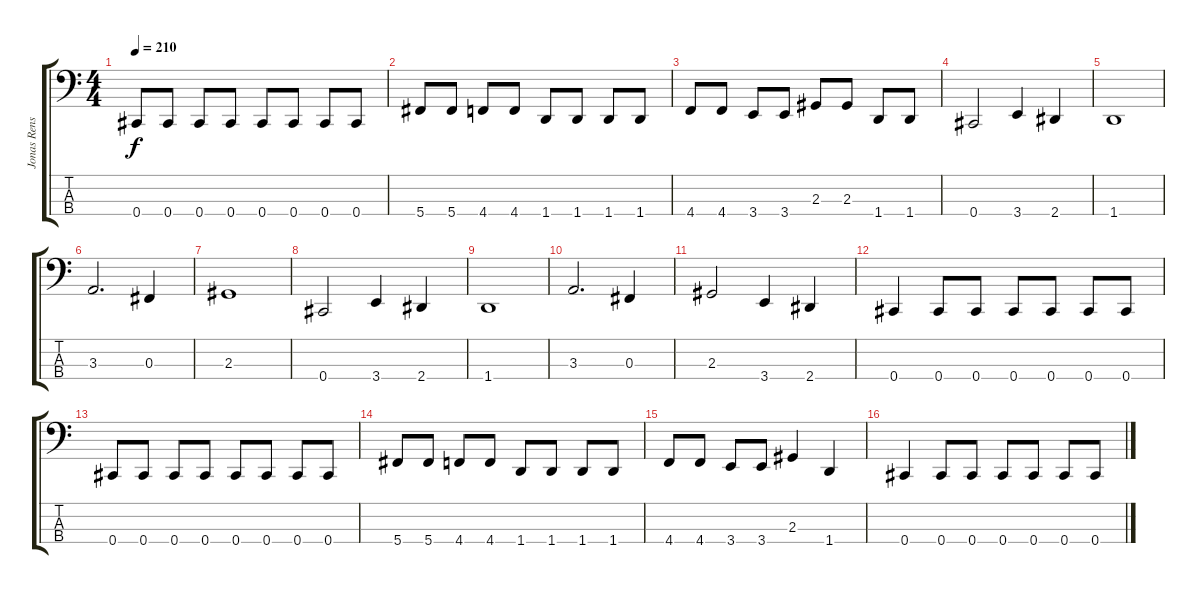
\track ("Jonas Renske" "Jonas Rens") {instrument electricbassfinger}
\staff {score tabs}
\tuning (E2 B1 Gb1 Db1) {hide}
\ts (4 4)
\tempo 210
\clef f4
\ks c
0.4.8{dy f} 0.4.8 0.4.8 0.4.8 0.4.8 0.4.8 0.4.8 0.4.8 |
5.4.8 5.4.8 4.4.8 4.4.8 1.4.8 1.4.8 1.4.8 1.4.8 |
4.4.8 4.4.8 3.4.8 3.4.8 2.3.8 2.3.8 1.4.8 1.4.8 |
0.4.2 3.4.4 2.4.4 |
1.4.1 |
3.3.2{d} 0.3.4 |
2.3.1 |
0.4.2 3.4.4 2.4.4 |
1.4.1 |
3.3.2{d} 0.3.4 |
2.3.2 3.4.4 2.4.4 |
0.4.4 0.4.8 0.4.8 0.4.8 0.4.8 0.4.8 0.4.8 |
0.4.8 0.4.8 0.4.8 0.4.8 0.4.8 0.4.8 0.4.8 0.4.8 |
5.4.8 5.4.8 4.4.8 4.4.8 1.4.8 1.4.8 1.4.8 1.4.8 |
4.4.8 4.4.8 3.4.8 3.4.8 2.3.4 1.4.4 |
0.4.4 0.4.8 0.4.8 0.4.8 0.4.8 0.4.8 0.4.8
